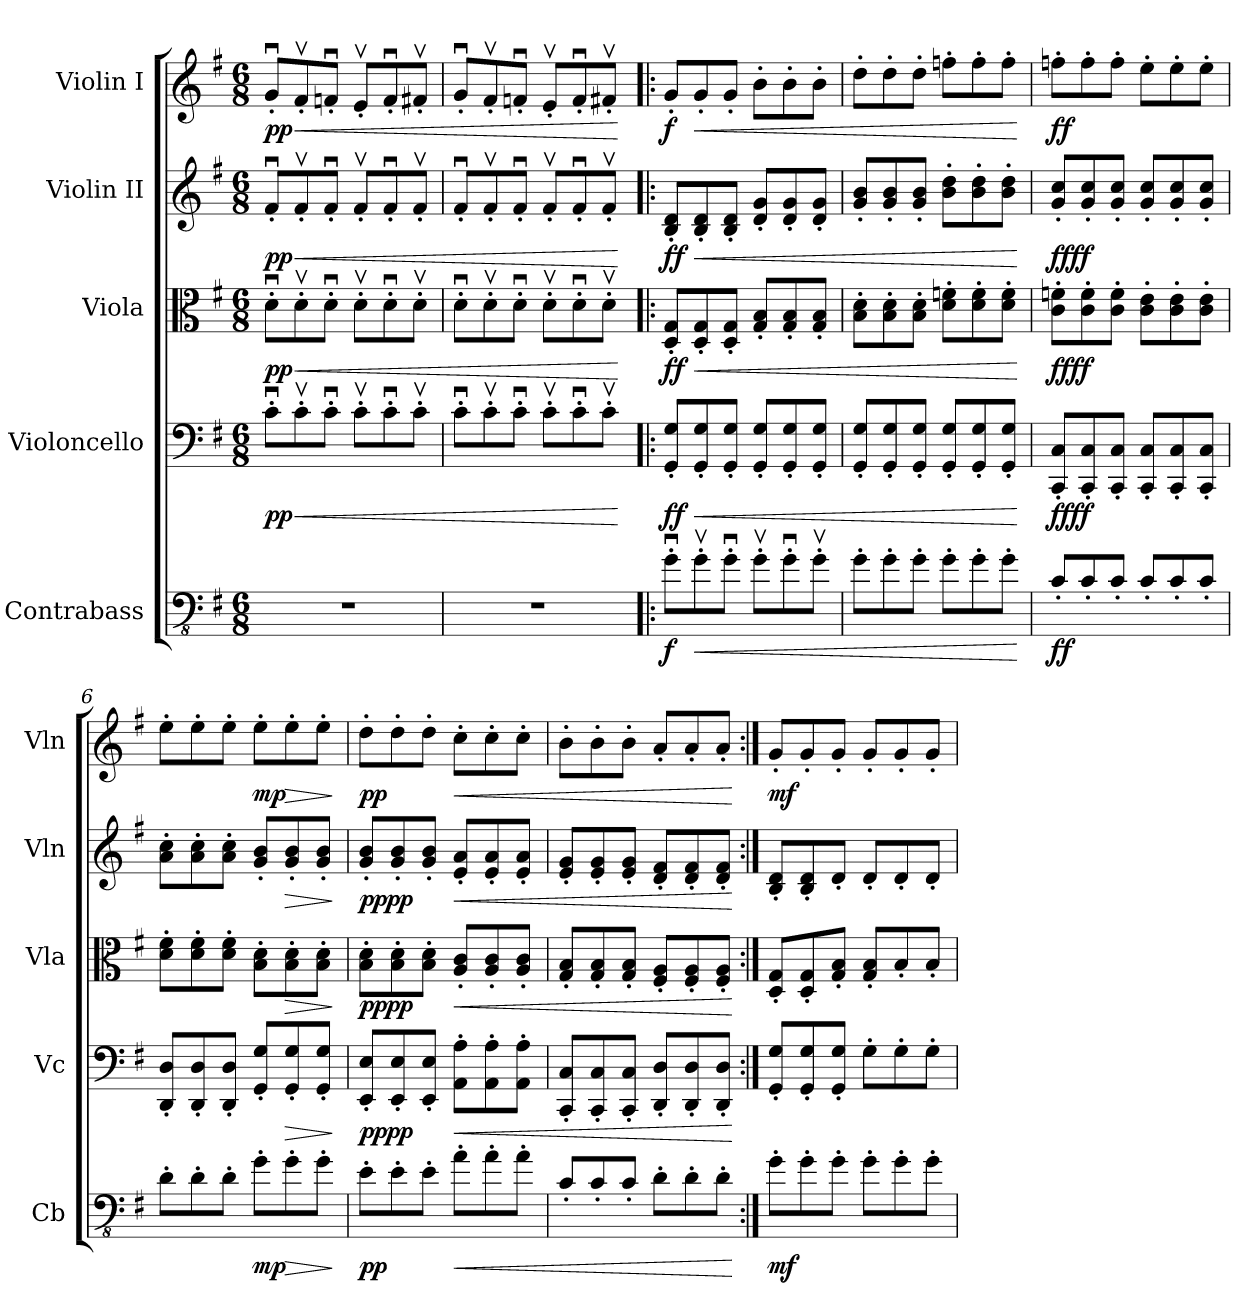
**kern	**dynam	**kern	**dynam	**kern	**dynam	**kern	**dynam	**kern	**dynam
*part5	*part5	*part4	*part4	*part3	*part3	*part2	*part2	*part1	*part1
*staff5	*staff5	*staff4	*staff4	*staff3	*staff3	*staff2	*staff2	*staff1	*staff1
*I"Contrabass	*	*I"Violoncello	*	*I"Viola	*	*I"Violin II	*	*I"Violin I	*
*I'Cb	*	*I'Vc	*	*I'Vla	*	*I'Vln	*	*I'Vln	*
*clefFv4	*	*clefF4	*	*clefC3	*	*clefG2	*	*clefG2	*
*ITrd7c12	*	*	*	*	*	*	*	*	*
*k[f#]	*	*k[f#]	*	*k[f#]	*	*k[f#]	*	*k[f#]	*
*M6/8	*	*M6/8	*	*M6/8	*	*M6/8	*	*M6/8	*
=1	=1	=1	=1	=1	=1	=1	=1	=1	=1
!	!	!	!LO:DY:b	!	!LO:DY:b	!	!LO:DY:b	!	!LO:DY:b
2.r	.	8cu'\L	pp	8du'\L	pp	8f#u'/L	pp	8gu'/L	pp
!	!	!	!LO:HP:b	!	!LO:HP:b	!	!LO:HP:b	!	!LO:HP:b
.	.	8cv'\	<	8dv'\	<	8f#v'/	<	8f#v'/	<
.	.	8cu'\J	.	8du'\J	.	8f#u'/J	.	8fnu'/J	.
.	.	8cv'\L	.	8dv'\L	.	8f#v'/L	.	8ev'/L	.
.	.	8cu'\	.	8du'\	.	8f#u'/	.	8fu'/	.
.	.	8cv'\J	.	8dv'\J	.	8f#v'/J	.	8f#Xv'/J	.
=2	=2	=2	=2	=2	=2	=2	=2	=2	=2
2.r	.	8cu'\L	.	8du'\L	.	8f#u'/L	.	8gu'/L	.
.	.	8cv'\	.	8dv'\	.	8f#v'/	.	8f#v'/	.
.	.	8cu'\J	.	8du'\J	.	8f#u'/J	.	8fnu'/J	.
.	.	8cv'\L	.	8dv'\L	.	8f#v'/L	.	8ev'/L	.
.	.	8cu'\	.	8du'\	.	8f#u'/	.	8fu'/	.
.	.	8cv'\J	.	8dv'\J	.	8f#v'/J	.	8f#Xv'/J	.
.	.	.	[	.	[	.	[	.	[
=3!|:	=3!|:	=3!|:	=3!|:	=3!|:	=3!|:	=3!|:	=3!|:	=3!|:	=3!|:
!	!LO:DY:b	!	!LO:DY:b	!	!	!	!	!	!
!	!	!	!LO:DY:n=1:b	!	!LO:DY:b	!	!	!	!
!	!	!	!	!	!LO:DY:n=1:b	!	!LO:DY:b	!	!
!	!	!	!	!	!	!	!LO:DY:n=1:b	!	!LO:DY:b
8GGu'\L	f	8GG/' 8G/'L	f f	8D/' 8G/'L	f f	8B/' 8d/'L	f f	8g'/L	f
!	!LO:HP:b	!	!LO:HP:b	!	!LO:HP:b	!	!LO:HP:b	!	!LO:HP:b
8GGv'\	<	8GG/' 8G/'	<	8D/' 8G/'	<	8B/' 8d/'	<	8g'/	<
8GGu'\J	.	8GG/' 8G/'J	.	8D/' 8G/'J	.	8B/' 8d/'J	.	8g'/J	.
8GGv'\L	.	8GG/' 8G/'L	.	8G/' 8B/'L	.	8d/' 8g/'L	.	8b'\L	.
8GGu'\	.	8GG/' 8G/'	.	8G/' 8B/'	.	8d/' 8g/'	.	8b'\	.
8GGv'\J	.	8GG/' 8G/'J	.	8G/' 8B/'J	.	8d/' 8g/'J	.	8b'\J	.
=4	=4	=4	=4	=4	=4	=4	=4	=4	=4
8GG'\L	.	8GG/' 8G/'L	.	8B\' 8d\'L	.	8g/' 8b/'L	.	8dd'\L	.
8GG'\	.	8GG/' 8G/'	.	8B\' 8d\'	.	8g/' 8b/'	.	8dd'\	.
8GG'\J	.	8GG/' 8G/'J	.	8B\' 8d\'J	.	8g/' 8b/'J	.	8dd'\J	.
8GG'\L	.	8GG/' 8G/'L	.	8d\' 8fn\'L	.	8b\' 8dd\'L	.	8ffn'\L	.
8GG'\	.	8GG/' 8G/'	.	8d\' 8f\'	.	8b\' 8dd\'	.	8ff'\	.
8GG'\J	.	8GG/' 8G/'J	.	8d\' 8f\'J	.	8b\' 8dd\'J	.	8ff'\J	.
.	[	.	[	.	[	.	[	.	[
!!LO:LB:g=z
=5	=5	=5	=5	=5	=5	=5	=5	=5	=5
!	!LO:DY:b	!	!LO:DY:b	!	!	!	!	!	!
!	!	!	!LO:DY:n=1:b	!	!LO:DY:b	!	!	!	!
!	!	!	!	!	!LO:DY:n=1:b	!	!LO:DY:b	!	!
!	!	!	!	!	!	!	!LO:DY:n=1:b	!	!LO:DY:b
8CC'/L	ff	8CC/' 8C/'L	ff ff	8c\' 8fn\'L	ff ff	8g/' 8cc/'L	ff ff	8ffn'\L	ff
8CC'/	.	8CC/' 8C/'	.	8c\' 8f\'	.	8g/' 8cc/'	.	8ff'\	.
8CC'/J	.	8CC/' 8C/'J	.	8c\' 8f\'J	.	8g/' 8cc/'J	.	8ff'\J	.
8CC'/L	.	8CC/' 8C/'L	.	8c\' 8e\'L	.	8g/' 8cc/'L	.	8ee'\L	.
8CC'/	.	8CC/' 8C/'	.	8c\' 8e\'	.	8g/' 8cc/'	.	8ee'\	.
8CC'/J	.	8CC/' 8C/'J	.	8c\' 8e\'J	.	8g/' 8cc/'J	.	8ee'\J	.
=6	=6	=6	=6	=6	=6	=6	=6	=6	=6
8DD'\L	.	8DD/' 8D/'L	.	8d\' 8f#\'L	.	8a\' 8cc\'L	.	8ee'\L	.
8DD'\	.	8DD/' 8D/'	.	8d\' 8f#\'	.	8a\' 8cc\'	.	8ee'\	.
8DD'\J	.	8DD/' 8D/'J	.	8d\' 8f#\'J	.	8a\' 8cc\'J	.	8ee'\J	.
!	!LO:DY:b	!	!LO:DY:b	!	!	!	!	!	!
!	!	!	!LO:DY:n=1:b	!	!LO:DY:b	!	!	!	!
!	!	!	!	!	!LO:DY:n=1:b	!	!LO:DY:b	!	!
!	!	!	!	!	!	!	!LO:DY:n=1:b	!	!LO:DY:b
8GG'\L	mp	8GG/' 8G/'L	mp mp	8B\' 8d\'L	mp mp	8g/' 8b/'L	mp mp	8ee'\L	mp
!	!LO:HP:b	!	!LO:HP:b	!	!LO:HP:b	!	!LO:HP:b	!	!LO:HP:b
8GG'\	>	8GG/' 8G/'	>	8B\' 8d\'	>	8g/' 8b/'	>	8ee'\	>
8GG'\J	.	8GG/' 8G/'J	.	8B\' 8d\'J	.	8g/' 8b/'J	.	8ee'\J	.
.	]	.	]	.	]	.	]	.	]
=7	=7	=7	=7	=7	=7	=7	=7	=7	=7
!	!LO:DY:b	!	!LO:DY:b	!	!	!	!	!	!
!	!	!	!LO:DY:n=1:b	!	!LO:DY:b	!	!	!	!
!	!	!	!	!	!LO:DY:n=1:b	!	!LO:DY:b	!	!
!	!	!	!	!	!	!	!LO:DY:n=1:b	!	!LO:DY:b
8EE'\L	pp	8EE/' 8E/'L	pp pp	8B\' 8d\'L	pp pp	8g/' 8b/'L	pp pp	8dd'\L	pp
8EE'\	.	8EE/' 8E/'	.	8B\' 8d\'	.	8g/' 8b/'	.	8dd'\	.
8EE'\J	.	8EE/' 8E/'J	.	8B\' 8d\'J	.	8g/' 8b/'J	.	8dd'\J	.
!	!LO:HP:b	!	!LO:HP:b	!	!LO:HP:b	!	!LO:HP:b	!	!LO:HP:b
8AA'\L	<	8AA\' 8A\'L	<	8A/' 8c/'L	<	8e/' 8a/'L	<	8cc'\L	<
8AA'\	.	8AA\' 8A\'	.	8A/' 8c/'	.	8e/' 8a/'	.	8cc'\	.
8AA'\J	.	8AA\' 8A\'J	.	8A/' 8c/'J	.	8e/' 8a/'J	.	8cc'\J	.
=8	=8	=8	=8	=8	=8	=8	=8	=8	=8
8CC'/L	.	8CC/' 8C/'L	.	8G/' 8B/'L	.	8e/' 8g/'L	.	8b'\L	.
8CC'/	.	8CC/' 8C/'	.	8G/' 8B/'	.	8e/' 8g/'	.	8b'\	.
8CC'/J	.	8CC/' 8C/'J	.	8G/' 8B/'J	.	8e/' 8g/'J	.	8b'\J	.
8DD'\L	.	8DD/' 8D/'L	.	8F#/' 8A/'L	.	8d/' 8f#/'L	.	8a'/L	.
8DD'\	.	8DD/' 8D/'	.	8F#/' 8A/'	.	8d/' 8f#/'	.	8a'/	.
8DD'\J	.	8DD/' 8D/'J	.	8F#/' 8A/'J	.	8d/' 8f#/'J	.	8a'/J	.
.	[	.	[	.	[	.	[	.	[
=9:|!	=9:|!	=9:|!	=9:|!	=9:|!	=9:|!	=9:|!	=9:|!	=9:|!	=9:|!
!	!LO:DY:b	!	!LO:DY:b	!	!	!	!	!	!
!	!	!	!LO:DY:n=1:b	!	!LO:DY:b	!	!	!	!
!	!	!	!	!	!LO:DY:n=1:b	!	!LO:DY:b	!	!
!	!	!	!	!	!	!	!LO:DY:n=1:b	!	!LO:DY:b
8GG'\L	mf	8GG/' 8G/'L	mf mf	8D/' 8G/'L	mf mf	8B/' 8d/'L	mf mf	8g'/L	mf
8GG'\	.	8GG/' 8G/'	.	8D/' 8G/'	.	8B/' 8d/'	.	8g'/	.
8GG'\J	.	8GG/' 8G/'J	.	8G/' 8B/'J	.	8d'/J	.	8g'/J	.
8GG'\L	.	8G'\L	.	8G/' 8B/'L	.	8d'/L	.	8g'/L	.
8GG'\	.	8G'\	.	8B'/	.	8d'/	.	8g'/	.
8GG'\J	.	8G'\J	.	8B'/J	.	8d'/J	.	8g'/J	.
=	=	=	=	=	=	=	=	=	=
*-	*-	*-	*-	*-	*-	*-	*-	*-	*-
